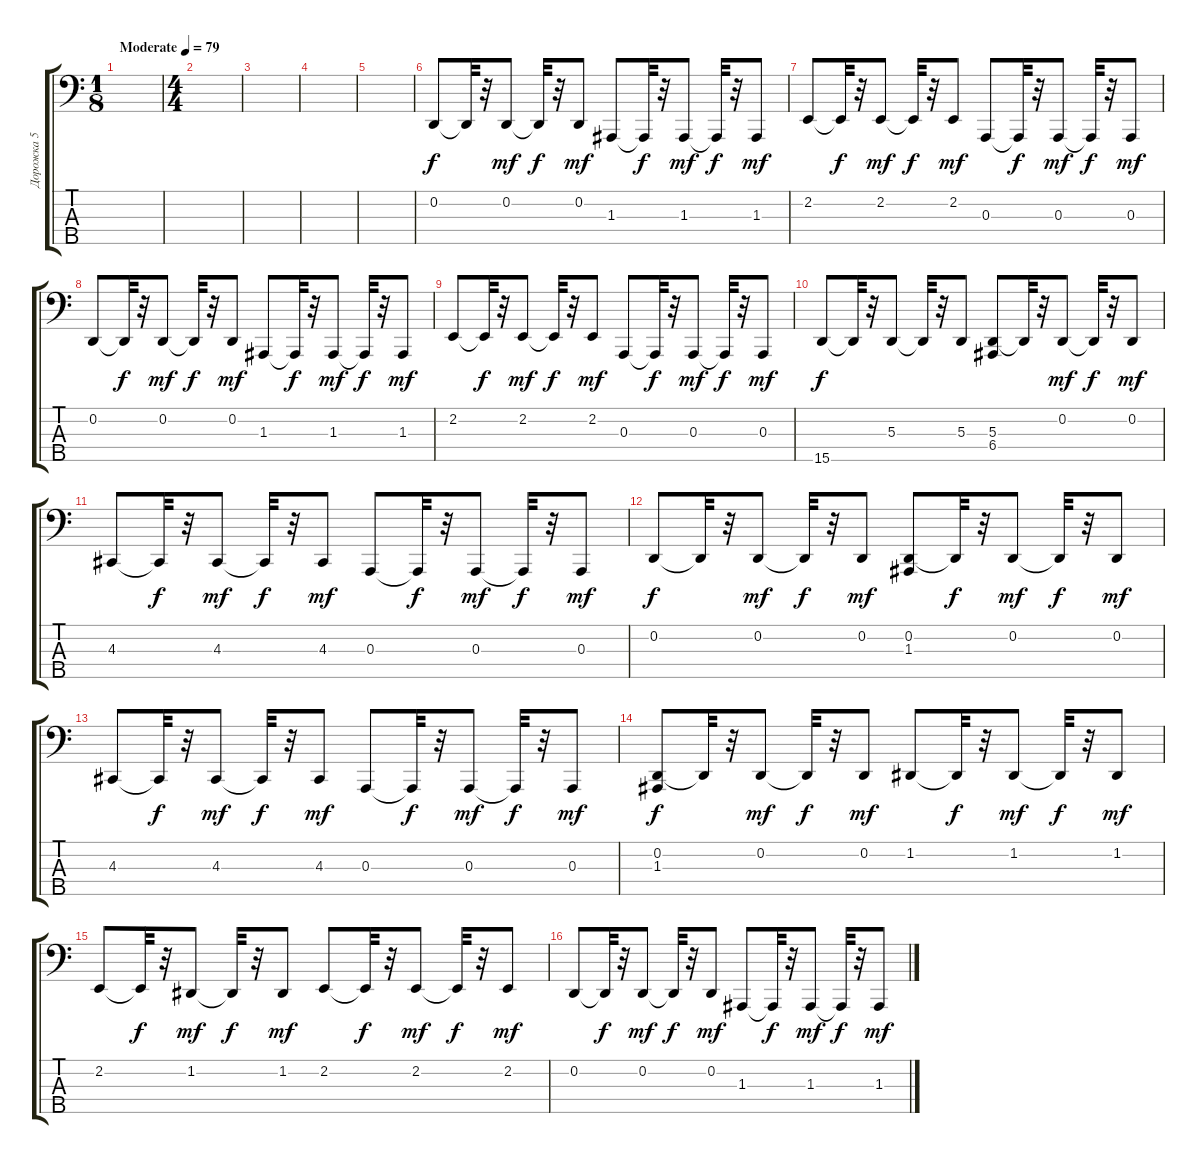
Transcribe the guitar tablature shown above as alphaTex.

\track ("Дорожка 5" "Дорожка 5") {instrument synthbrass1}
\staff {score tabs}
\tuning (G2 D2 A1 E1 B0) {hide}
\ts (1 8)
\tempo (79 "Moderate")
\clef f4
\ks c
|
\ts (4 4)
|
|
|
|
0.2.8 0.2{t}.32{dy f} r.32 0.2.8{dy mf} 0.2{t}.32{dy f} r.32 0.2.8{dy mf} 1.3.8 1.3{t}.32{dy f} r.32 1.3.8{dy mf} 1.3{t}.32{dy f} r.32 1.3.8{dy mf} |
2.2.8 2.2{t}.32{dy f} r.32 2.2.8{dy mf} 2.2{t}.32{dy f} r.32 2.2.8{dy mf} 0.3.8 0.3{t}.32{dy f} r.32 0.3.8{dy mf} 0.3{t}.32{dy f} r.32 0.3.8{dy mf} |
0.2.8 0.2{t}.32{dy f} r.32 0.2.8{dy mf} 0.2{t}.32{dy f} r.32 0.2.8{dy mf} 1.3.8 1.3{t}.32{dy f} r.32 1.3.8{dy mf} 1.3{t}.32{dy f} r.32 1.3.8{dy mf} |
2.2.8 2.2{t}.32{dy f} r.32 2.2.8{dy mf} 2.2{t}.32{dy f} r.32 2.2.8{dy mf} 0.3.8 0.3{t}.32{dy f} r.32 0.3.8{dy mf} 0.3{t}.32{dy f} r.32 0.3.8{dy mf} |
15.5.8{dy f} 15.5{t}.32 r.32 5.3.8 5.3{t}.32 r.32 5.3.8 (5.3 6.4).8 5.3{t}.32 r.32 0.2.8{dy mf} 0.2{t}.32{dy f} r.32 0.2.8{dy mf} |
4.3.8 4.3{t}.32{dy f} r.32 4.3.8{dy mf} 4.3{t}.32{dy f} r.32 4.3.8{dy mf} 0.3.8 0.3{t}.32{dy f} r.32 0.3.8{dy mf} 0.3{t}.32{dy f} r.32 0.3.8{dy mf} |
0.2.8{dy f} 0.2{t}.32 r.32 0.2.8{dy mf} 0.2{t}.32{dy f} r.32 0.2.8{dy mf} (0.2 1.3).8 0.2{t}.32{dy f} r.32 0.2.8{dy mf} 0.2{t}.32{dy f} r.32 0.2.8{dy mf} |
4.3.8 4.3{t}.32{dy f} r.32 4.3.8{dy mf} 4.3{t}.32{dy f} r.32 4.3.8{dy mf} 0.3.8 0.3{t}.32{dy f} r.32 0.3.8{dy mf} 0.3{t}.32{dy f} r.32 0.3.8{dy mf} |
(0.2 1.3).8{dy f} 0.2{t}.32 r.32 0.2.8{dy mf} 0.2{t}.32{dy f} r.32 0.2.8{dy mf} 1.2.8 1.2{t}.32{dy f} r.32 1.2.8{dy mf} 1.2{t}.32{dy f} r.32 1.2.8{dy mf} |
2.2.8 2.2{t}.32{dy f} r.32 1.2.8{dy mf} 1.2{t}.32{dy f} r.32 1.2.8{dy mf} 2.2.8 2.2{t}.32{dy f} r.32 2.2.8{dy mf} 2.2{t}.32{dy f} r.32 2.2.8{dy mf} |
0.2.8 0.2{t}.32{dy f} r.32 0.2.8{dy mf} 0.2{t}.32{dy f} r.32 0.2.8{dy mf} 1.3.8 1.3{t}.32{dy f} r.32 1.3.8{dy mf} 1.3{t}.32{dy f} r.32 1.3.8{dy mf}
